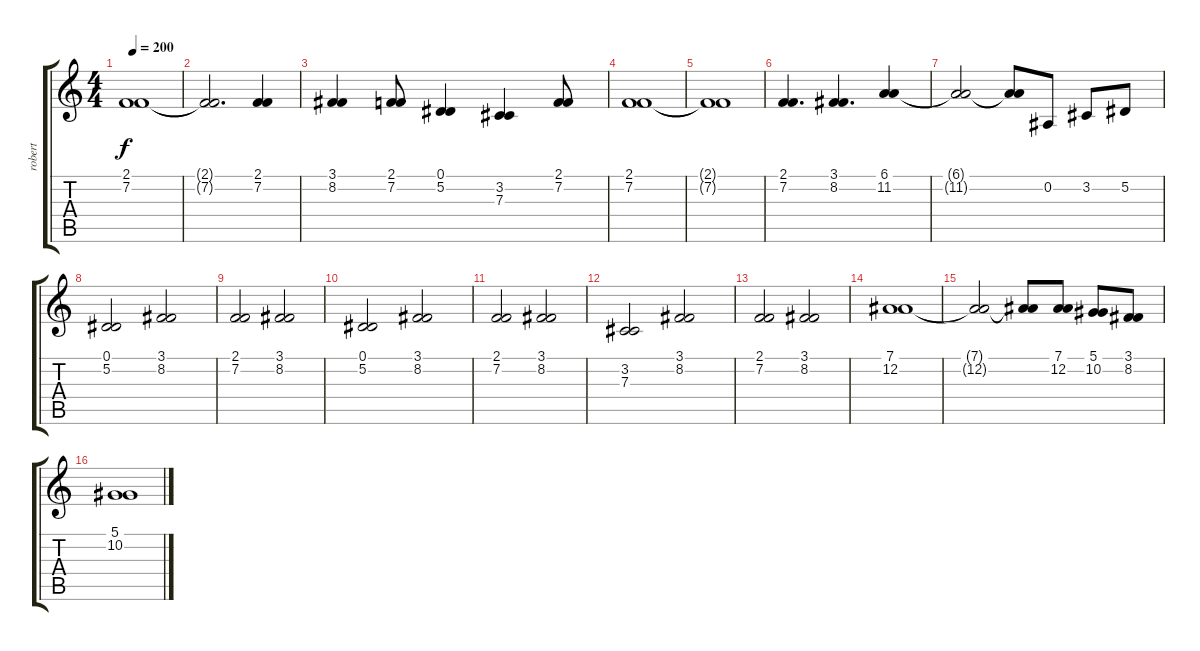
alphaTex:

\track ("robert" "robert") {instrument trombone}
\staff {score tabs}
\tuning (Eb4 Bb3 Gb3 Db3 Ab2 Eb2) {hide}
\ts (4 4)
\tempo 200
\clef g2
\ks c
(2.1{t} 7.2{t}).1{dy f} |
(2.1{t} 7.2{t}).2{d} (2.1 7.2).4 |
(3.1 8.2).4 (2.1 7.2).8 (0.1 5.2).4 (3.2 7.3).4 (2.1 7.2).8 |
(2.1 7.2).1 |
(2.1{t} 7.2{t}).1 |
(2.1 7.2).4{d} (3.1 8.2).4{d} (6.1 11.2).4 |
(6.1{t} 11.2{t}).2 (6.1{t} 11.2{t}).8 0.2.8 3.2.8 5.2.8 |
(0.1 5.2).2 (3.1 8.2).2 |
(2.1 7.2).2 (3.1 8.2).2 |
(0.1 5.2).2 (3.1 8.2).2 |
(2.1 7.2).2 (3.1 8.2).2 |
(3.2 7.3).2 (3.1 8.2).2 |
(2.1 7.2).2 (3.1 8.2).2 |
(7.1 12.2).1 |
(7.1{t} 12.2{t}).2 (7.1{t} 12.2{t}).8 (7.1 12.2).8 (5.1 10.2).8 (3.1 8.2).8 |
(5.1 10.2).1
